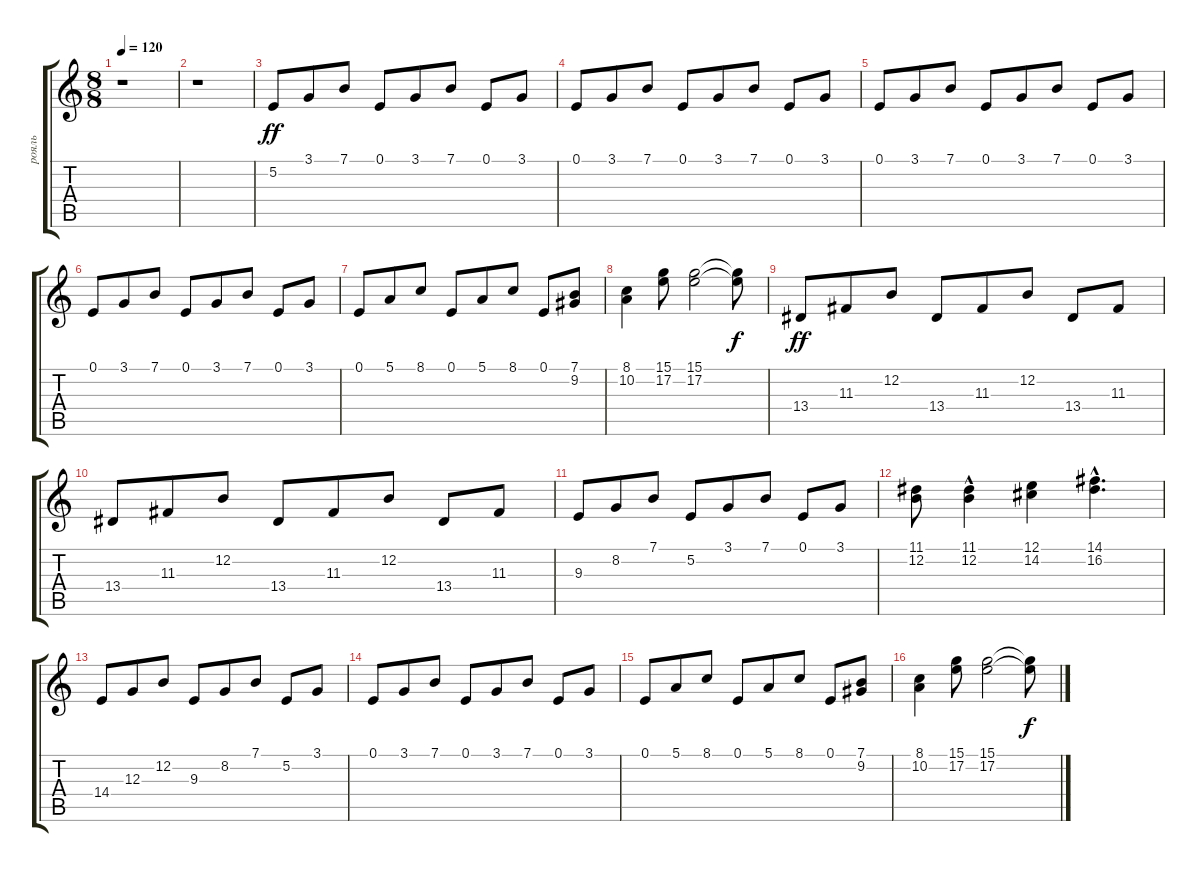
\track ("рояль" "рояль") {instrument brightacousticpiano}
\staff {score tabs}
\tuning (E4 B3 G3 D3 A2 E2) {hide}
\ts (8 8)
\tempo 120
\clef g2
\ks c
r.1{dy ff instrument brightacousticpiano} |
r.1 |
5.2.8 3.1.8 7.1.8 0.1.8 3.1.8 7.1.8 0.1.8 3.1.8 |
0.1.8 3.1.8 7.1.8 0.1.8 3.1.8 7.1.8 0.1.8 3.1.8 |
0.1.8 3.1.8 7.1.8 0.1.8 3.1.8 7.1.8 0.1.8 3.1.8 |
0.1.8 3.1.8 7.1.8 0.1.8 3.1.8 7.1.8 0.1.8 3.1.8 |
0.1.8 5.1.8 8.1.8 0.1.8 5.1.8 8.1.8 0.1.8 (7.1 9.2).8 |
(8.1 10.2).4 (15.1 17.2).8 (15.1 17.2).2 (15.1{t} 17.2{t}).8{dy f} |
13.4.8{dy ff} 11.3.8 12.2.8 13.4.8 11.3.8 12.2.8 13.4.8 11.3.8 |
13.4.8 11.3.8 12.2.8 13.4.8 11.3.8 12.2.8 13.4.8 11.3.8 |
9.3.8 8.2.8 7.1.8 5.2.8 3.1.8 7.1.8 0.1.8 3.1.8 |
(11.1 12.2).8 (11.1 12.2{hac}).4 (12.1 14.2).4 (14.1{hac} 16.2{hac}).4{d} |
14.4.8 12.3.8 12.2.8 9.3.8 8.2.8 7.1.8 5.2.8 3.1.8 |
0.1.8 3.1.8 7.1.8 0.1.8 3.1.8 7.1.8 0.1.8 3.1.8 |
0.1.8 5.1.8 8.1.8 0.1.8 5.1.8 8.1.8 0.1.8 (7.1 9.2).8 |
(8.1 10.2).4 (15.1 17.2).8 (15.1 17.2).2 (15.1{t} 17.2{t}).8{dy f}
